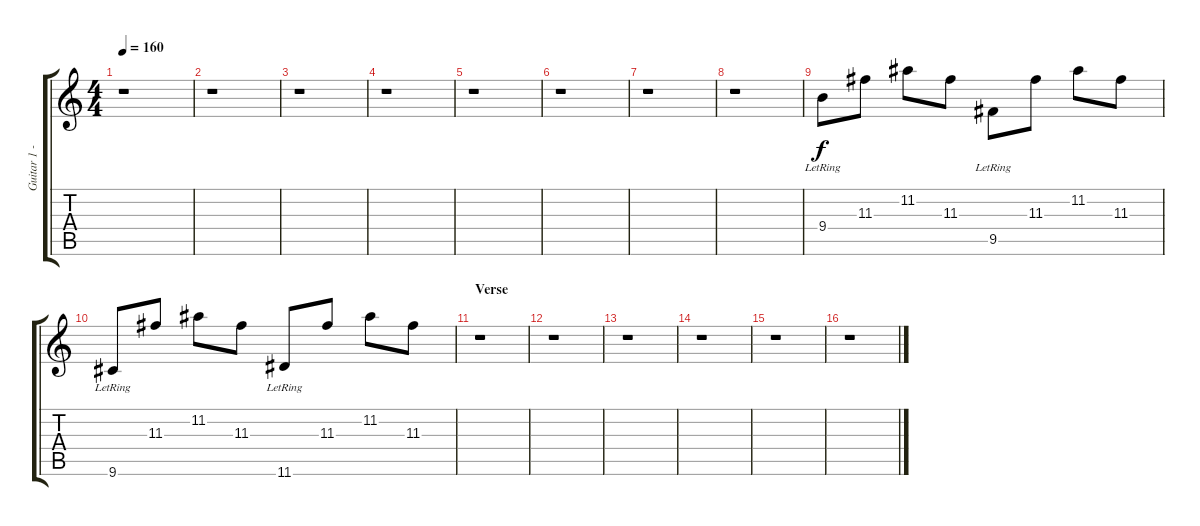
\track ("Guitar 1 - Clean" "Guitar 1 -") {instrument electricguitarclean}
\staff {score tabs}
\tuning (E4 B3 G3 D3 A2 E2) {hide}
\ts (4 4)
\tempo 160
\clef g2
\ks c
r.1{dy f} |
r.1 |
r.1 |
r.1 |
r.1 |
r.1 |
r.1 |
r.1 |
9.4{lr}.8 11.3.8 11.2.8 11.3.8 9.5{lr}.8 11.3.8 11.2.8 11.3.8 |
9.6{lr}.8 11.3.8 11.2.8 11.3.8 11.6{lr}.8 11.3.8 11.2.8 11.3.8 |
\section ("" "Verse")
r.1 |
r.1 |
r.1 |
r.1 |
r.1 |
r.1
